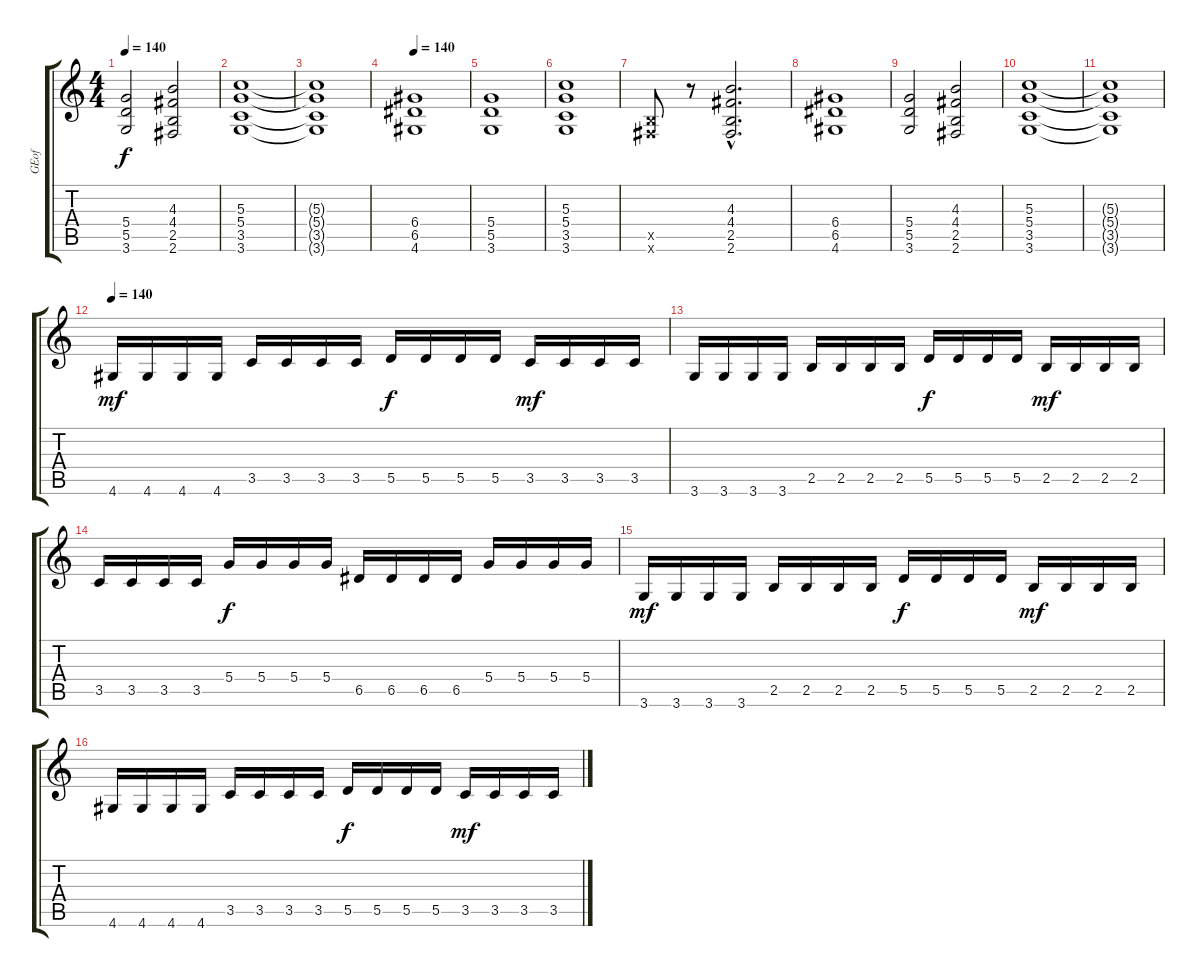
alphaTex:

\track ("GEof" "GEof") {instrument distortionguitar}
\staff {score tabs}
\tuning (E4 B3 G3 D3 A2 E2) {hide}
\ts (4 4)
\tempo 140
\clef g2
\ks c
(5.4 5.5 3.6).2{dy f} (4.3 4.4 2.5 2.6).2 |
(5.3 5.4 3.5 3.6).1 |
(5.3{t} 5.4{t} 3.5{t} 3.6{t}).1 |
\tempo 140
(6.4 6.5 4.6).1 |
(5.4 5.5 3.6).1 |
(5.3 5.4 3.5 3.6).1 |
(2.5{x} 2.6{x}).8 r.8 (4.3{hac} 4.4{hac} 2.5{hac} 2.6{hac}).2{d} |
(6.4 6.5 4.6).1 |
(5.4 5.5 3.6).2 (4.3 4.4 2.5 2.6).2 |
(5.3 5.4 3.5 3.6).1 |
(5.3{t} 5.4{t} 3.5{t} 3.6{t}).1 |
\tempo 140
4.6.16{dy mf} 4.6.16 4.6.16 4.6.16 3.5.16 3.5.16 3.5.16 3.5.16 5.5.16{dy f} 5.5.16 5.5.16 5.5.16 3.5.16{dy mf} 3.5.16 3.5.16 3.5.16 |
3.6.16 3.6.16 3.6.16 3.6.16 2.5.16 2.5.16 2.5.16 2.5.16 5.5.16{dy f} 5.5.16 5.5.16 5.5.16 2.5.16{dy mf} 2.5.16 2.5.16 2.5.16 |
3.5.16 3.5.16 3.5.16 3.5.16 5.4.16{dy f} 5.4.16 5.4.16 5.4.16 6.5.16 6.5.16 6.5.16 6.5.16 5.4.16 5.4.16 5.4.16 5.4.16 |
3.6.16{dy mf} 3.6.16 3.6.16 3.6.16 2.5.16 2.5.16 2.5.16 2.5.16 5.5.16{dy f} 5.5.16 5.5.16 5.5.16 2.5.16{dy mf} 2.5.16 2.5.16 2.5.16 |
4.6.16 4.6.16 4.6.16 4.6.16 3.5.16 3.5.16 3.5.16 3.5.16 5.5.16{dy f} 5.5.16 5.5.16 5.5.16 3.5.16{dy mf} 3.5.16 3.5.16 3.5.16
